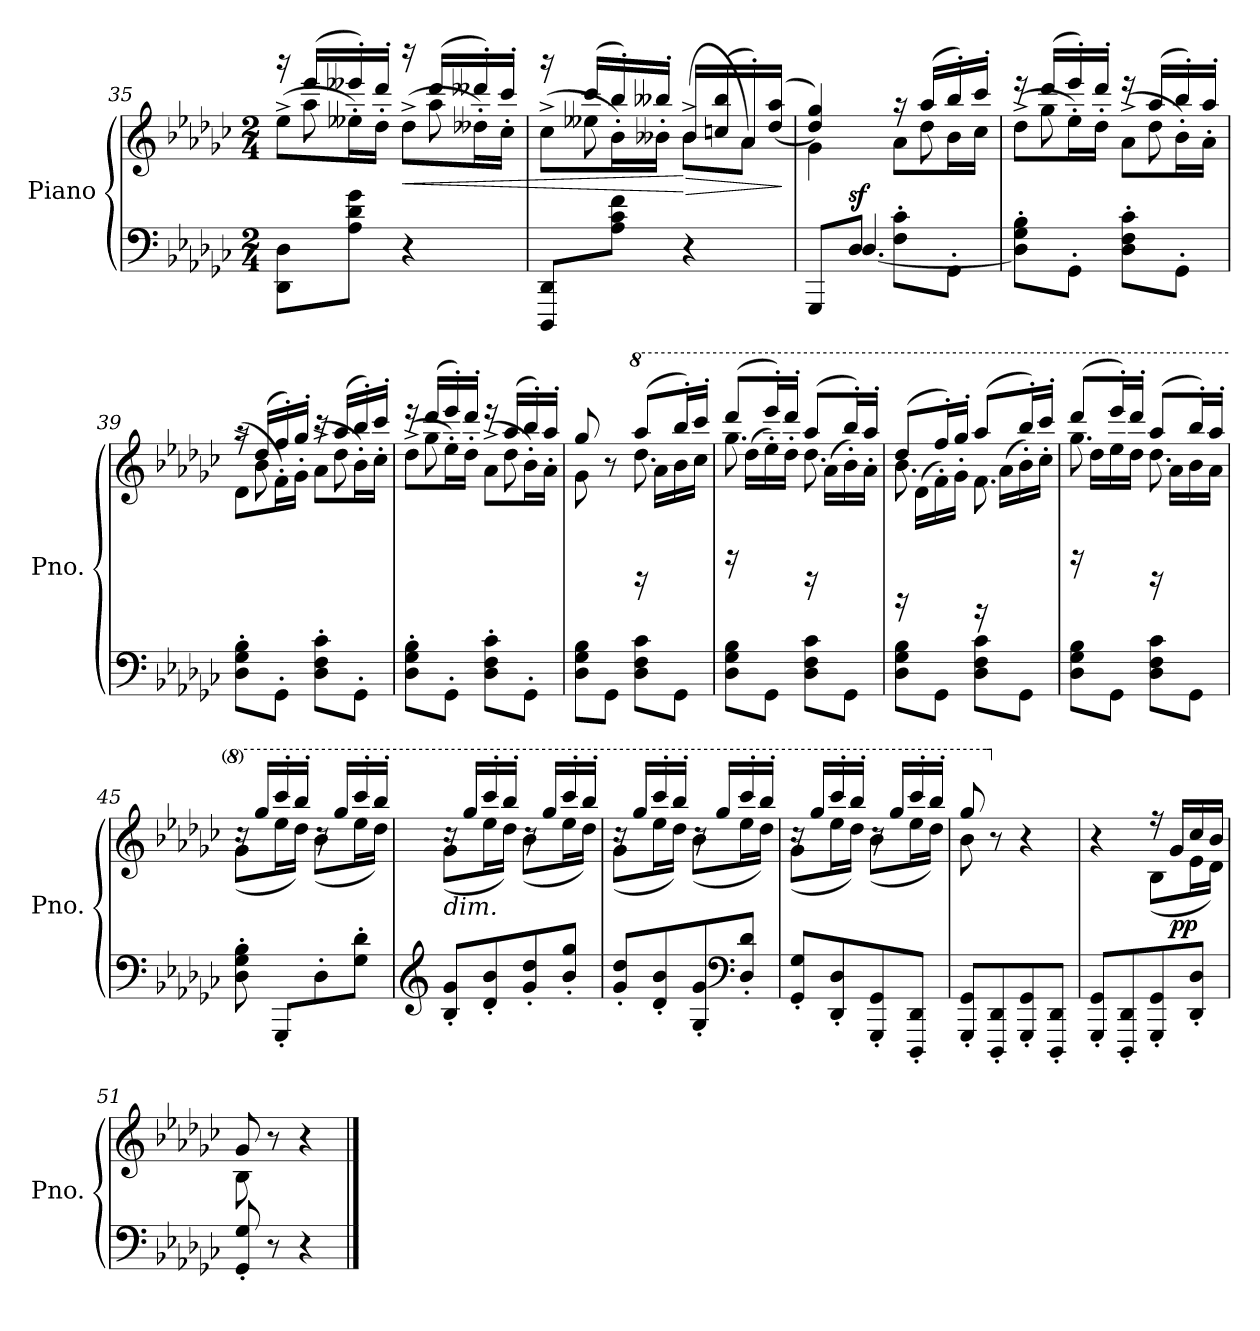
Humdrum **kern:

**kern	**kern	**dynam
*part1	*part1	*part1
*staff2	*staff1	*staff1/2
*I"Piano	*	*
*I'Pno.	*	*
!!LO:LB:g=z
*clefF4	*clefG2	*
*k[b-e-a-d-g-c-]	*k[b-e-a-d-g-c-]	*
*M2/4	*M2/4	*
=35	=35	=35
*	*^	*
*	*	*^	*
8DD-\ 8D-\L	16rbbb	16ryy	(<8ee-^\L	.
.	(>16eee-/LL	8aa-\	.	.
8A-\ 8d-\ 8g-\J	16eee--X'/)	.	16ee--X'\L)	.
.	16ddd-'/JJ	8ryy	16dd-'\JJ	.
!	!	!	!	!LO:HP:b
4r	16rdddd	.	(<8dd-^\L	<
.	(>16ddd-/LL	8aa-\	.	.
.	16ddd--X'/)	.	16dd--X'\L)	.
.	16ccc-'/JJ	16ryy	16cc-'\JJ	.
=36	=36	=36	=36	=36
8DDD-/ 8DD-/L	16rbbb	16ryy	(<8cc-^\L	.
.	(>16ccc-/LL	8ee--X\	.	.
8A-\ 8c-\ 8f\J	16bb-'/)	.	16b-'\L)	.
.	16bb--X'/JJ	4ryy	16b--X'\JJ	.
!	!	!	!	!LO:HP:n=1:b
4r	16b--/LL	.	(<8b--^\L	[ >
.	(>16ccn/ 16bb--/	.	.	.
.	16a-'/)	.	8a-\J)	.
.	(>(<16dd-/ 16aa-/JJ	16ryy	.	.
*	*v	*v	*v	*
.	.	]
=37	=37	=37
*^	*^	*
*	*	*	*^	*
8GGG-/L	8ryy	4dd-/ 4gg-/))	4g-\	4ryy	.
!	!	!	!	!	!LO:DY:a=2
8D-\J	[4.D-/	.	.	.	sf
8F\' 8c-\'L	.	16raa	16ryy	8a-\L	.
.	.	(>16aa-/LL	8dd-\	.	.
8GG-'\J	.	16bb-'/)	.	16b-\L	.
.	.	16ccc-'/JJ	16ryy	16cc-\JJ	.
*v	*v	*	*	*	*
!!LO:PB:g=z	!!	!!
=38	=38	=38	=38	=38
8D-\]' 8G-\' 8B-\'L	16reee	16ryy	(<8dd-^\L	.
.	(>16ddd-/LL	8gg-\	.	.
8GG-'\J	16eee-'/)	.	16ee-'\L)	.
.	16ddd-'/JJ	8ryy	16dd-'\JJ	.
8D-\' 8F\' 8c-\'L	16reee	.	(<8a-^\L	.
.	(>16aa-/LL	8dd-\	.	.
8GG-'\J	16bb-'/)	.	16b-'\L)	.
.	16aa-'/JJ	16ryy	16a-'\JJ	.
=39	=39	=39	=39	=39
8D-\' 8G-\' 8B-\'L	16raa	16ryy	(<8d-^\L	.
.	(>16dd-/LL	8b-\	.	.
8GG-'\J	16ff'/)	.	16f'\L)	.
.	16gg-'/JJ	8ryy	16g-'\JJ	.
8D-\' 8F\' 8c-\'L	16rccc	.	(<8a-^\L	.
.	(>16aa-/LL	8dd-\	.	.
8GG-'\J	16bb-'/)	.	16b-'\L)	.
.	16ccc-'/JJ	16ryy	16cc-'\JJ	.
=40	=40	=40	=40	=40
8D-\' 8G-\' 8B-\'L	16reee	16ryy	(<8dd-^\L	.
.	(>16ddd-/LL	8gg-\	.	.
8GG-'\J	16eee-'/)	.	16ee-'\L)	.
.	16ddd-'/JJ	8ryy	16dd-'\JJ	.
8D-\' 8F\' 8c-\'L	16reee	.	(<8a-^\L	.
.	(>16aa-/LL	8dd-\	.	.
8GG-'\J	16bb-'/)	.	16b-'\L)	.
.	16aa-'/JJ	16ryy	16a-'\JJ	.
=41	=41	=41	=41	=41
8D-\ 8G-\ 8B-\L	8gg-/	8g-\	4ryy	.
8GG-\J	8r	8ryy	.	.
*	*8va	*	*	*
8D-\ 8F\ 8c-\L	(>8aaa-/L	8.ddd-\	16rBB	.
.	.	.	16aa-\LL	.
8GG-\J	16bbb-'/L)	.	16bb-\	.
.	16cccc-'/JJ	16ryy	16ccc-\JJ	.
=42	=42	=42	=42	=42
8D-\ 8G-\ 8B-\L	(>8dddd-/L	8.ggg-\	16rF	.
.	.	.	(<16ddd-\LL	.
8GG-\J	16eeee-'/L)	.	16eee-'\)	.
.	16dddd-'/JJ	16ryy	16ddd-'\JJ	.
8D-\ 8F\ 8c-\L	(>8aaa-/L	8.ddd-\	16rBB	.
.	.	.	(<16aa-\LL	.
8GG-\J	16bbb-'/L)	.	16bb-'\)	.
.	16aaa-'/JJ	16ryy	16aa-'\JJ	.
!!LO:LB:g=z	!!	!!
=43	=43	=43	=43	=43
8D-\ 8G-\ 8B-\L	(>8ddd-/L	8.bb-\	16rEE	.
.	.	.	(<16dd-\LL	.
8GG-\J	16fff'/L)	.	16ff'\)	.
.	16ggg-'/JJ	16ryy	16gg-'\JJ	.
8D-\ 8F\ 8c-\L	(>8aaa-/L	8.ff\	16rCC	.
.	.	.	(<16aa-\LL	.
8GG-\J	16bbb-'/L)	.	16bb-'\)	.
.	16cccc-'/JJ	16ryy	16ccc-'\JJ	.
=44	=44	=44	=44	=44
8D-\ 8G-\ 8B-\L	(>8dddd-/L	8.ggg-\	16rF	.
.	.	.	16ddd-\LL	.
8GG-\J	16eeee-'/L)	.	16eee-\	.
.	16dddd-'/JJ	16ryy	16ddd-\JJ	.
8D-\ 8F\ 8c-\L	(>8aaa-/L	8.ddd-\	16rBB	.
.	.	.	16aa-\LL	.
8GG-\J	16bbb-'/L)	.	16bb-\	.
.	16aaa-'/JJ	16ryy	16aa-\JJ	.
*	*	*v	*v	*
=45	=45	=45	=45
8D-\' 8G-\' 8B-\'	16rccc	(<8gg-\L	.
.	16ggg-/LL	.	.
8GGG-'/L	16cccc-'/	16eee-\L	.
.	16bbb-'/JJ	16ddd-\JJ)	.
8D-'\	16rccc	(<8bb-\L	.
.	16ggg-/LL	.	.
8G-\' 8d-\'J	16cccc-'/	16eee-\L	.
.	16bbb-'/JJ	16ddd-\JJ)	.
=46	=46	=46	=46
*clefG2	*	*	*
!	!LO:TX:b:i:t=dim.	!	!
8B-/' 8g-/'L	16rccc	(<8gg-\L	.
.	16ggg-/LL	.	.
8d-/' 8b-/'	16cccc-'/	16eee-\L	.
.	16bbb-'/JJ	16ddd-\JJ)	.
8g-/' 8dd-/'	16rccc	(<8bb-\L	.
.	16ggg-/LL	.	.
8b-/' 8gg-/'J	16cccc-'/	16eee-\L	.
.	16bbb-'/JJ	16ddd-\JJ)	.
!!LO:LB:g=z	!!
=47	=47	=47	=47
8g-/' 8dd-/'L	16rccc	(<8gg-\L	.
.	16ggg-/LL	.	.
8d-/' 8b-/'	16cccc-'/	16eee-\L	.
.	16bbb-'/JJ	16ddd-\JJ)	.
8G-/' 8g-/'	16rccc	(<8bb-\L	.
.	16ggg-/LL	.	.
*clefF4	*	*	*
8D-/' 8d-/'J	16cccc-'/	16eee-\L	.
.	16bbb-'/JJ	16ddd-\JJ)	.
=48	=48	=48	=48
8GG-/' 8G-/'L	16rccc	(<8gg-\L	.
.	16ggg-/LL	.	.
8DD-/' 8D-/'	16cccc-'/	16eee-\L	.
.	16bbb-'/JJ	16ddd-\JJ)	.
8GGG-/' 8GG-/'	16rccc	(<8bb-\L	.
.	16ggg-/LL	.	.
8DDD-/' 8DD-/'J	16cccc-'/	16eee-\L	.
.	16bbb-'/JJ	16ddd-\JJ)	.
=49	=49	=49	=49
8GGG-/' 8GG-/'L	8ggg-/	8bb-\	.
*	*X8va	*	*
8DDD-/' 8DD-/'	8r	4.ryy	.
8GGG-/' 8GG-/'	4r	.	.
8DDD-/' 8DD-/'J	.	.	.
=50	=50	=50	=50
8GGG-/' 8GG-/'L	4r	4ryy	.
8DDD-/' 8DD-/'	.	.	.
8GGG-/' 8GG-/'	16r	(<8B-\L	.
!	!	!	!LO:DY:b
.	16g-/LL	.	pp
8DD-/' 8D-/'J	16cc-/	16e-\L	.
.	16b-/JJ	16d-\JJ)	.
=51	=51	=51	=51
8GG-/' 8G-/'	8g-/	8B-\	.
8r	8r	4.ryy	.
4r	4r	.	.
*	*v	*v	*
==	==	==
*-	*-	*-
